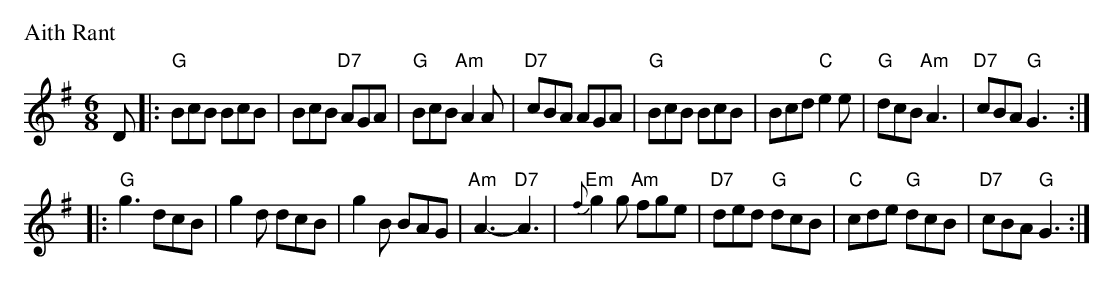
X:1
P: Aith Rant
M: 6/8
K: G
D \
|: "G"BcB BcB | BcB "D7"AGA | "G"BcB "Am"A2A | "D7"cBA    AGA |\
   "G"BcB BcB | Bcd  "C"e2e | "G"dcB "Am"A3  | "D7"cBA  "G"G3 :|
|: "G"g3  dcB | g2d     dcB |    g2B     BAG | "Am"A3- "D7"A3 |\
   "Em"{f}g2g "Am"fge | "D7"ded "G"dcB | "C"cde "G"dcB | "D7"cBA "G"G3 :|
